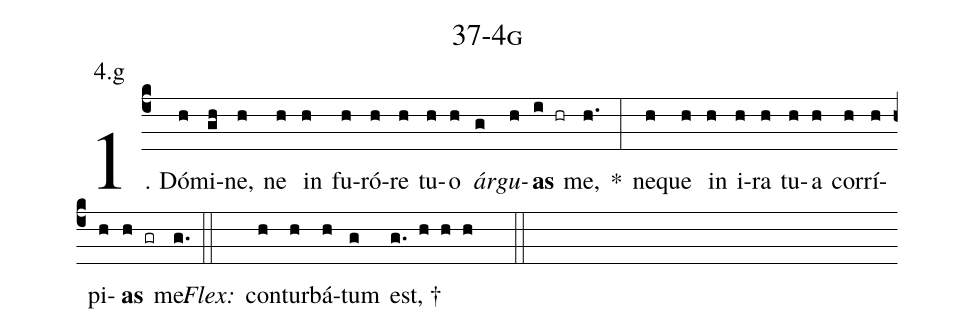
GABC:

name: 37-4g;
annotation: 4.g;
%%
(c4)1. Dó(h)mi(gh)ne,(h) ne(h) in(h) fu(h)ró(h)re(h) tu(h)o(h) <i>ár</i>(g)<i>gu</i>(h)<b>as</b>(i hr) me,(h.) *(:) ne(h)que(h) in(h) i(h)ra(h) tu(h)a(h) cor(h)rí(h)pi(h)<b>as</b>(h gr) me.(g.) (::)
<i>Flex:</i>()  con(h)tur(h)bá(h)tum(g) est, †(g. h h h  ::)
